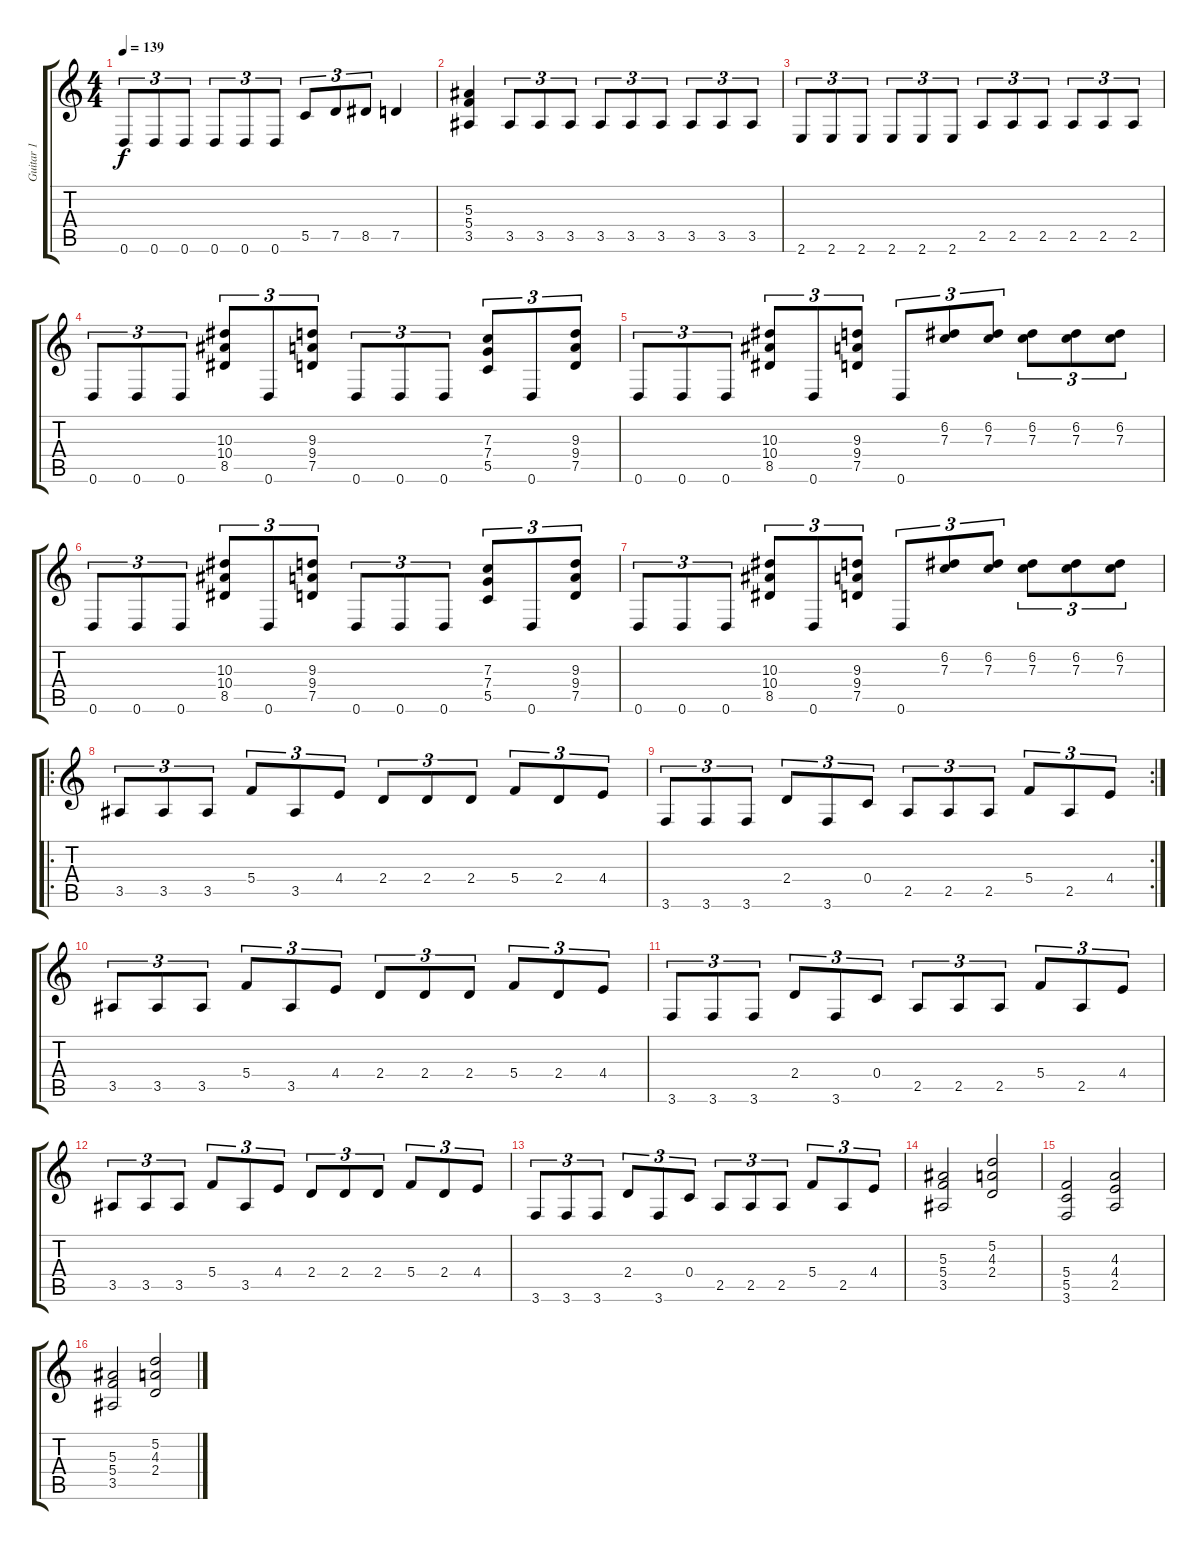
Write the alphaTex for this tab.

\track ("Guitar 1" "Guitar 1") {instrument distortionguitar}
\staff {score tabs}
\tuning (D4 A3 F3 C3 G2 D2) {hide}
\ts (4 4)
\tempo 139
\clef g2
\ks c
0.6.8{tu (3 2) dy f} 0.6.8{tu (3 2)} 0.6.8{tu (3 2)} 0.6.8{tu (3 2)} 0.6.8{tu (3 2)} 0.6.8{tu (3 2)} 5.5.8{tu (3 2)} 7.5.8{tu (3 2)} 8.5.8{tu (3 2)} 7.5.4 |
(5.3 5.4 3.5).4 3.5.8{tu (3 2)} 3.5.8{tu (3 2)} 3.5.8{tu (3 2)} 3.5.8{tu (3 2)} 3.5.8{tu (3 2)} 3.5.8{tu (3 2)} 3.5.8{tu (3 2)} 3.5.8{tu (3 2)} 3.5.8{tu (3 2)} |
2.6.8{tu (3 2)} 2.6.8{tu (3 2)} 2.6.8{tu (3 2)} 2.6.8{tu (3 2)} 2.6.8{tu (3 2)} 2.6.8{tu (3 2)} 2.5.8{tu (3 2)} 2.5.8{tu (3 2)} 2.5.8{tu (3 2)} 2.5.8{tu (3 2)} 2.5.8{tu (3 2)} 2.5.8{tu (3 2)} |
0.6.8{tu (3 2)} 0.6.8{tu (3 2)} 0.6.8{tu (3 2)} (10.3 10.4 8.5).8{tu (3 2)} 0.6.8{tu (3 2)} (9.3 9.4 7.5).8{tu (3 2)} 0.6.8{tu (3 2)} 0.6.8{tu (3 2)} 0.6.8{tu (3 2)} (7.3 7.4 5.5).8{tu (3 2)} 0.6.8{tu (3 2)} (9.3 9.4 7.5).8{tu (3 2)} |
0.6.8{tu (3 2)} 0.6.8{tu (3 2)} 0.6.8{tu (3 2)} (10.3 10.4 8.5).8{tu (3 2)} 0.6.8{tu (3 2)} (9.3 9.4 7.5).8{tu (3 2)} 0.6.8{tu (3 2)} (6.2 7.3).8{tu (3 2)} (6.2 7.3).8{tu (3 2)} (6.2 7.3).8{tu (3 2)} (6.2 7.3).8{tu (3 2)} (6.2 7.3).8{tu (3 2)} |
0.6.8{tu (3 2)} 0.6.8{tu (3 2)} 0.6.8{tu (3 2)} (10.3 10.4 8.5).8{tu (3 2)} 0.6.8{tu (3 2)} (9.3 9.4 7.5).8{tu (3 2)} 0.6.8{tu (3 2)} 0.6.8{tu (3 2)} 0.6.8{tu (3 2)} (7.3 7.4 5.5).8{tu (3 2)} 0.6.8{tu (3 2)} (9.3 9.4 7.5).8{tu (3 2)} |
0.6.8{tu (3 2)} 0.6.8{tu (3 2)} 0.6.8{tu (3 2)} (10.3 10.4 8.5).8{tu (3 2)} 0.6.8{tu (3 2)} (9.3 9.4 7.5).8{tu (3 2)} 0.6.8{tu (3 2)} (6.2 7.3).8{tu (3 2)} (6.2 7.3).8{tu (3 2)} (6.2 7.3).8{tu (3 2)} (6.2 7.3).8{tu (3 2)} (6.2 7.3).8{tu (3 2)} |
\ro
3.5.8{tu (3 2)} 3.5.8{tu (3 2)} 3.5.8{tu (3 2)} 5.4.8{tu (3 2)} 3.5.8{tu (3 2)} 4.4.8{tu (3 2)} 2.4.8{tu (3 2)} 2.4.8{tu (3 2)} 2.4.8{tu (3 2)} 5.4.8{tu (3 2)} 2.4.8{tu (3 2)} 4.4.8{tu (3 2)} |
\rc 2
3.6.8{tu (3 2)} 3.6.8{tu (3 2)} 3.6.8{tu (3 2)} 2.4.8{tu (3 2)} 3.6.8{tu (3 2)} 0.4.8{tu (3 2)} 2.5.8{tu (3 2)} 2.5.8{tu (3 2)} 2.5.8{tu (3 2)} 5.4.8{tu (3 2)} 2.5.8{tu (3 2)} 4.4.8{tu (3 2)} |
3.5.8{tu (3 2)} 3.5.8{tu (3 2)} 3.5.8{tu (3 2)} 5.4.8{tu (3 2)} 3.5.8{tu (3 2)} 4.4.8{tu (3 2)} 2.4.8{tu (3 2)} 2.4.8{tu (3 2)} 2.4.8{tu (3 2)} 5.4.8{tu (3 2)} 2.4.8{tu (3 2)} 4.4.8{tu (3 2)} |
3.6.8{tu (3 2)} 3.6.8{tu (3 2)} 3.6.8{tu (3 2)} 2.4.8{tu (3 2)} 3.6.8{tu (3 2)} 0.4.8{tu (3 2)} 2.5.8{tu (3 2)} 2.5.8{tu (3 2)} 2.5.8{tu (3 2)} 5.4.8{tu (3 2)} 2.5.8{tu (3 2)} 4.4.8{tu (3 2)} |
3.5.8{tu (3 2)} 3.5.8{tu (3 2)} 3.5.8{tu (3 2)} 5.4.8{tu (3 2)} 3.5.8{tu (3 2)} 4.4.8{tu (3 2)} 2.4.8{tu (3 2)} 2.4.8{tu (3 2)} 2.4.8{tu (3 2)} 5.4.8{tu (3 2)} 2.4.8{tu (3 2)} 4.4.8{tu (3 2)} |
3.6.8{tu (3 2)} 3.6.8{tu (3 2)} 3.6.8{tu (3 2)} 2.4.8{tu (3 2)} 3.6.8{tu (3 2)} 0.4.8{tu (3 2)} 2.5.8{tu (3 2)} 2.5.8{tu (3 2)} 2.5.8{tu (3 2)} 5.4.8{tu (3 2)} 2.5.8{tu (3 2)} 4.4.8{tu (3 2)} |
(5.3 5.4 3.5).2 (5.2 4.3 2.4).2 |
(5.4 5.5 3.6).2 (4.3 4.4 2.5).2 |
(5.3 5.4 3.5).2 (5.2 4.3 2.4).2
